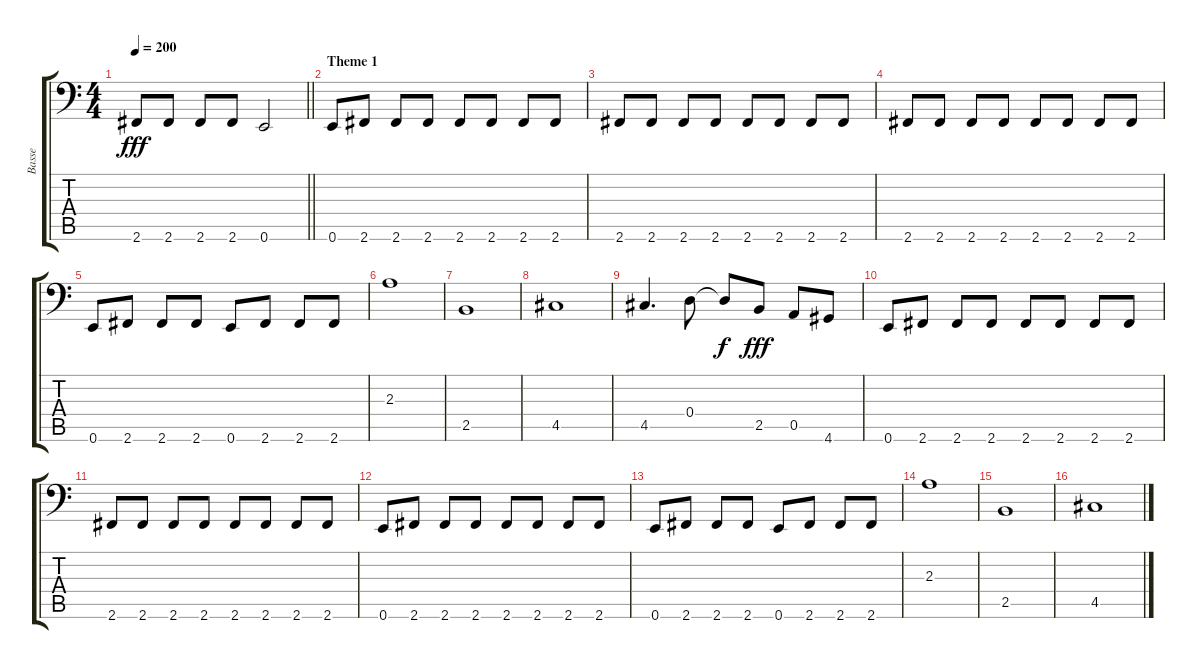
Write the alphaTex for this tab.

\track ("Basse" "Basse") {instrument electricbassfinger}
\staff {score tabs}
\tuning (E3 B2 G2 D2 A1 E1) {hide}
\ts (4 4)
\tempo 200
\clef f4
\barLineRight lightlight
\ks c
2.6.8{dy fff} 2.6.8 2.6.8 2.6.8 0.6.2 |
\section ("" "Theme 1")
0.6.8 2.6.8 2.6.8 2.6.8 2.6.8 2.6.8 2.6.8 2.6.8 |
2.6.8 2.6.8 2.6.8 2.6.8 2.6.8 2.6.8 2.6.8 2.6.8 |
2.6.8 2.6.8 2.6.8 2.6.8 2.6.8 2.6.8 2.6.8 2.6.8 |
0.6.8 2.6.8 2.6.8 2.6.8 0.6.8 2.6.8 2.6.8 2.6.8 |
2.3.1 |
2.5.1 |
4.5.1 |
4.5.4{d} 0.4.8 0.4{t}.8{dy f} 2.5.8{dy fff} 0.5.8 4.6.8 |
0.6.8 2.6.8 2.6.8 2.6.8 2.6.8 2.6.8 2.6.8 2.6.8 |
2.6.8 2.6.8 2.6.8 2.6.8 2.6.8 2.6.8 2.6.8 2.6.8 |
0.6.8 2.6.8 2.6.8 2.6.8 2.6.8 2.6.8 2.6.8 2.6.8 |
0.6.8 2.6.8 2.6.8 2.6.8 0.6.8 2.6.8 2.6.8 2.6.8 |
2.3.1 |
2.5.1 |
4.5.1
